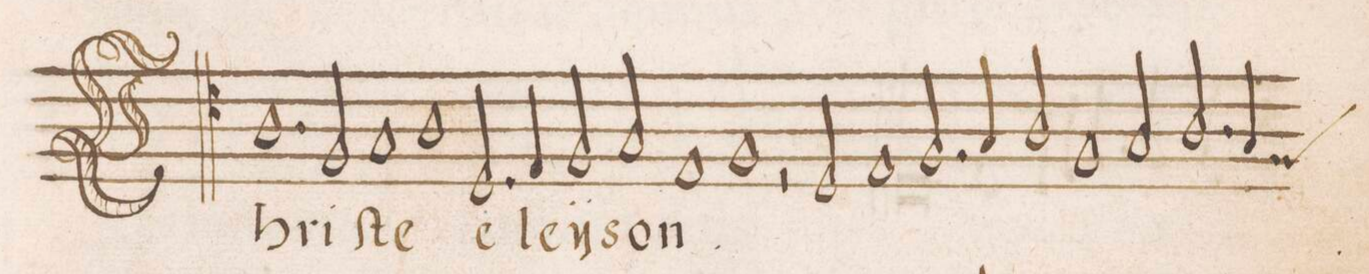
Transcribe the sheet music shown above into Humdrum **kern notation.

**kern	**text
*I"TENOR	*
*clefC4	*
*k[]	*
*met(c|)	*
*M2/1	*
1.A	Chri-
2F/	.
=14	=14
1G	-ſte
1A	.
=15	=15
2.D/	e-
4E/	-le-
2F/	-ÿ-
2G/	-son
=16	=16
1E	.
1F	.
=17	=17
2r	.
2D/	.
1E	.
=18	=18
2.F/	.
4G/	.
2A/	.
1F	.
=19	=19
2G/	.
2.A/	.
*custos:F	*
4G/	.
=20	=20
*-	*-
